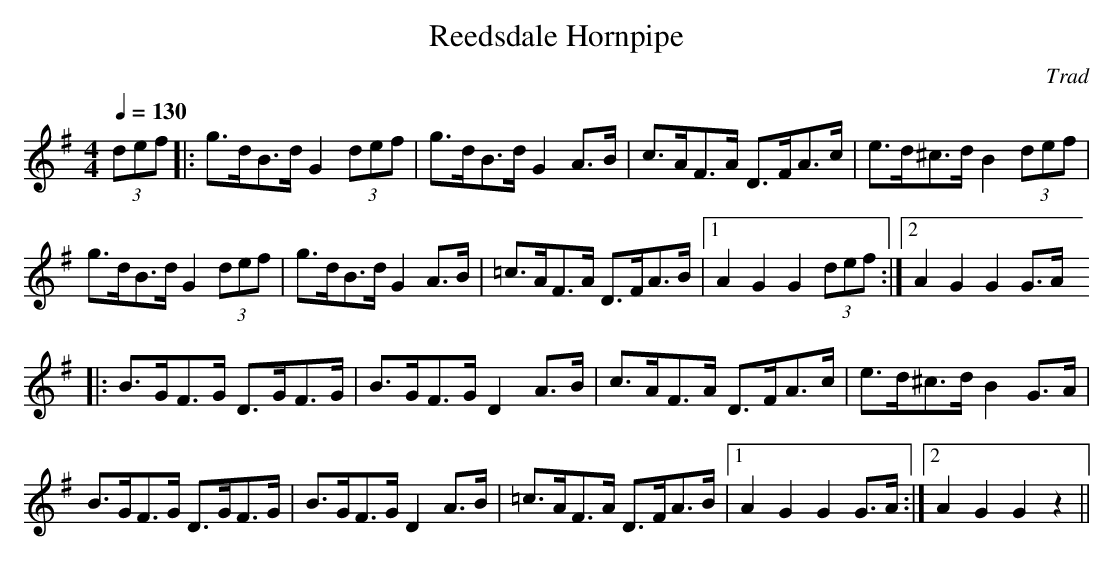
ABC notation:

X:1
T:Reedsdale Hornpipe
M:4/4
L:1/8
Q:1/4=130
C:Trad
K:G
(3def|: g>dB>d G2 (3def|g>dB>d G2 A>B|c>AF>A D>FA>c|e>d^c>d B2 (3def|
        g>dB>d G2 (3def|g>dB>d G2 A>B|=c>AF>A D>FA>B|1 A2G2 G2 (3def :|2 \
A2G2 G2 G>A
|: B>GF>G D>GF>G|B>GF>G D2 A>B|c>AF>A D>FA>c|e>d^c>d B2 G>A|
B>GF>G D>GF>G|B>GF>G D2 A>B|=c>AF>A D>FA>B|1 A2G2 G2 G>A :|2 \
A2G2 G2 z2 ||
